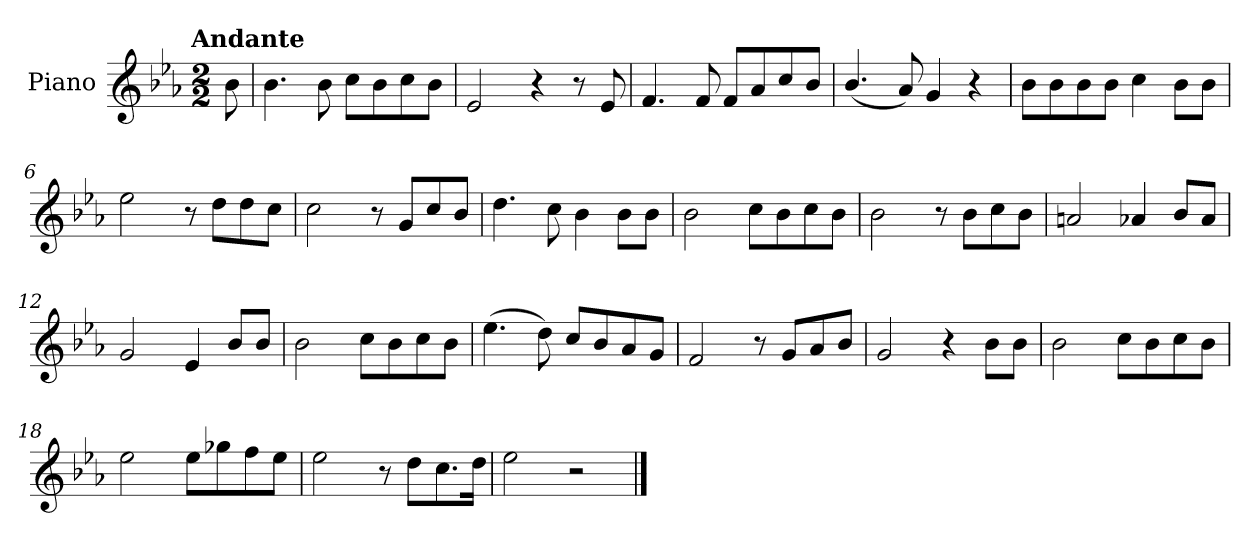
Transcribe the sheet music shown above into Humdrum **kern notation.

**kern
*part1
*staff1
*I"Piano
*I'Pno.
*clefG2
*k[b-e-a-]
!!LO:TX:omd:t=Andante
*M2/2
*MM92
=
8b-\
=1
4.b-\
8b-\
8cc\L
8b-\
8cc\
8b-\J
=2
2e-/
4r
8r
8e-/
=3
4.f/
8f/
8f/L
8a-/
8cc/
8b-/J
!!LO:LB:g=z
=4
(<4.b-/
8a-/)
4g/
4r
=5
8b-\L
8b-\
8b-\
8b-\J
4cc\
8b-\L
8b-\J
=6
2ee-\
8r
8dd\L
8dd\
8cc\J
=7
2cc\
8r
8g/L
8cc/
8b-/J
!!LO:LB:g=z
=8
4.dd\
8cc\
4b-\
8b-\L
8b-\J
=9
2b-\
8cc\L
8b-\
8cc\
8b-\J
=10
2b-\
8r
8b-\L
8cc\
8b-\J
=11
2an/
4a-X/
8b-/L
8a-/J
!!LO:LB:g=z
=12
2g/
4e-/
8b-/L
8b-/J
=13
2b-\
8cc\L
8b-\
8cc\
8b-\J
=14
(>4.ee-\
8dd\)
8cc/L
8b-/
8a-/
8g/J
=15
2f/
8r
8g/L
8a-/
8b-/J
!!LO:LB:g=z
=16
2g/
4r
8b-\L
8b-\J
=17
2b-\
8cc\L
8b-\
8cc\
8b-\J
=18
2ee-\
8ee-\L
8gg-X\
8ff\
8ee-\J
=19
2ee-\
8r
8dd\L
8.cc\
16dd\Jk
=20
2ee-\
2r
==
*-
